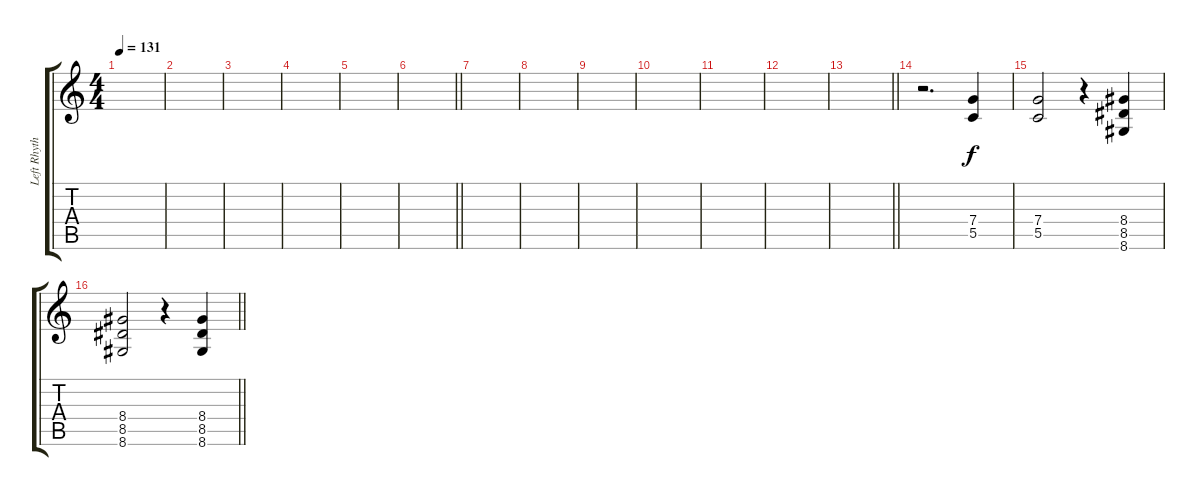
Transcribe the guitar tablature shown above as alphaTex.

\track ("Left Rhythm" "Left Rhyth") {instrument distortionguitar}
\staff {score tabs}
\tuning (D4 A3 F3 C3 G2 C2) {hide}
\ts (4 4)
\tempo 131
\clef g2
\ks c
|
|
|
|
|
\barLineRight lightlight
|
\section ("" "")
|
|
|
|
|
|
\barLineRight lightlight
|
\section ("" "")
r.2{d} (7.4 5.5).4{volume 16} |
(7.4 5.5).2 r.4 (8.4 8.5 8.6).4 |
\barLineRight lightlight
(8.4 8.5 8.6).2 r.4 (8.4 8.5 8.6).4
